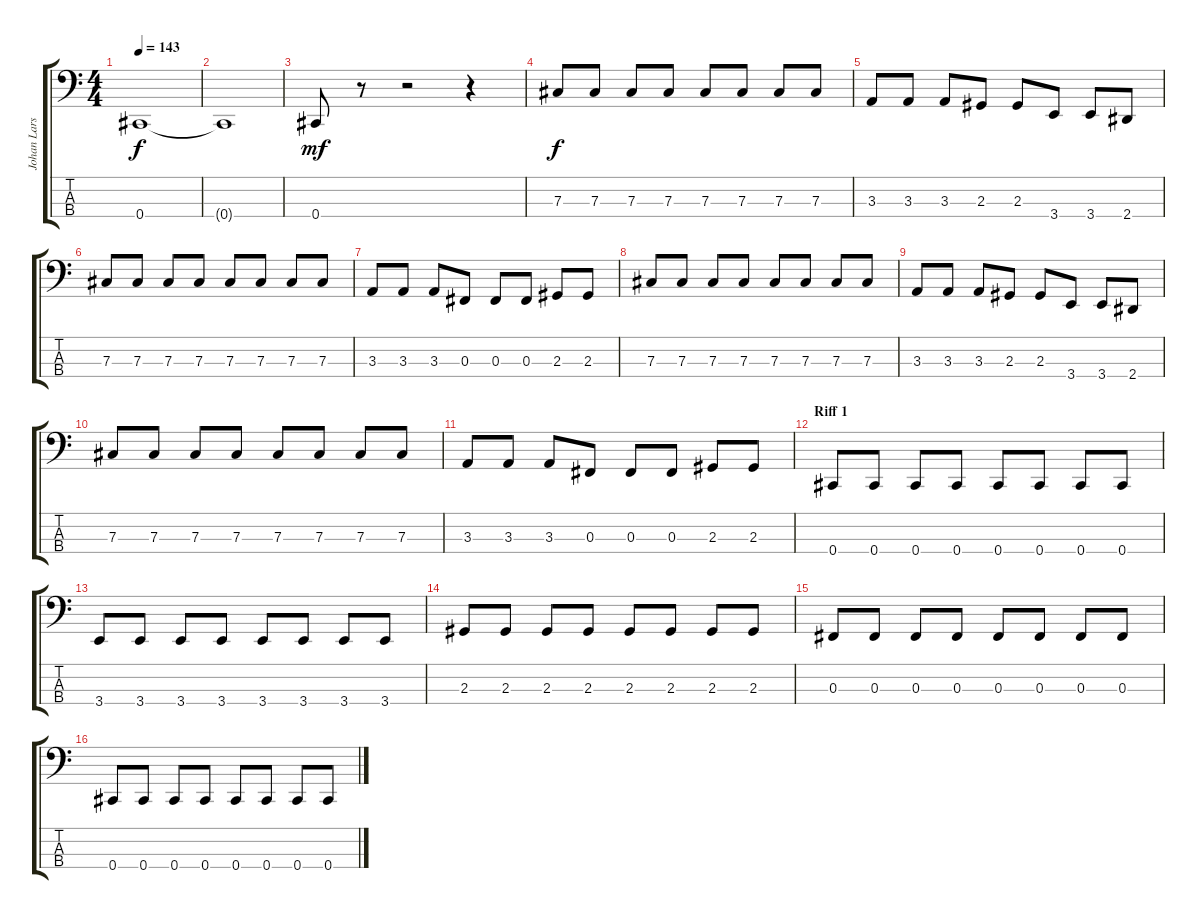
\track ("Johan Larsson" "Johan Lars") {instrument electricbasspick}
\staff {score tabs}
\tuning (E2 B1 Gb1 Db1) {hide}
\ts (4 4)
\tempo 143
\clef f4
\ks c
0.4{t}.1{dy f} |
0.4{t}.1 |
0.4.8{dy mf} r.8 r.2 r.4 |
7.3.8{dy f} 7.3.8 7.3.8 7.3.8 7.3.8 7.3.8 7.3.8 7.3.8 |
3.3.8 3.3.8 3.3.8 2.3.8 2.3.8 3.4.8 3.4.8 2.4.8 |
7.3.8 7.3.8 7.3.8 7.3.8 7.3.8 7.3.8 7.3.8 7.3.8 |
3.3.8 3.3.8 3.3.8 0.3.8 0.3.8 0.3.8 2.3.8 2.3.8 |
7.3.8 7.3.8 7.3.8 7.3.8 7.3.8 7.3.8 7.3.8 7.3.8 |
3.3.8 3.3.8 3.3.8 2.3.8 2.3.8 3.4.8 3.4.8 2.4.8 |
7.3.8 7.3.8 7.3.8 7.3.8 7.3.8 7.3.8 7.3.8 7.3.8 |
3.3.8 3.3.8 3.3.8 0.3.8 0.3.8 0.3.8 2.3.8 2.3.8 |
\section ("" "Riff 1")
0.4.8 0.4.8 0.4.8 0.4.8 0.4.8 0.4.8 0.4.8 0.4.8 |
3.4.8 3.4.8 3.4.8 3.4.8 3.4.8 3.4.8 3.4.8 3.4.8 |
2.3.8 2.3.8 2.3.8 2.3.8 2.3.8 2.3.8 2.3.8 2.3.8 |
0.3.8 0.3.8 0.3.8 0.3.8 0.3.8 0.3.8 0.3.8 0.3.8 |
0.4.8 0.4.8 0.4.8 0.4.8 0.4.8 0.4.8 0.4.8 0.4.8
